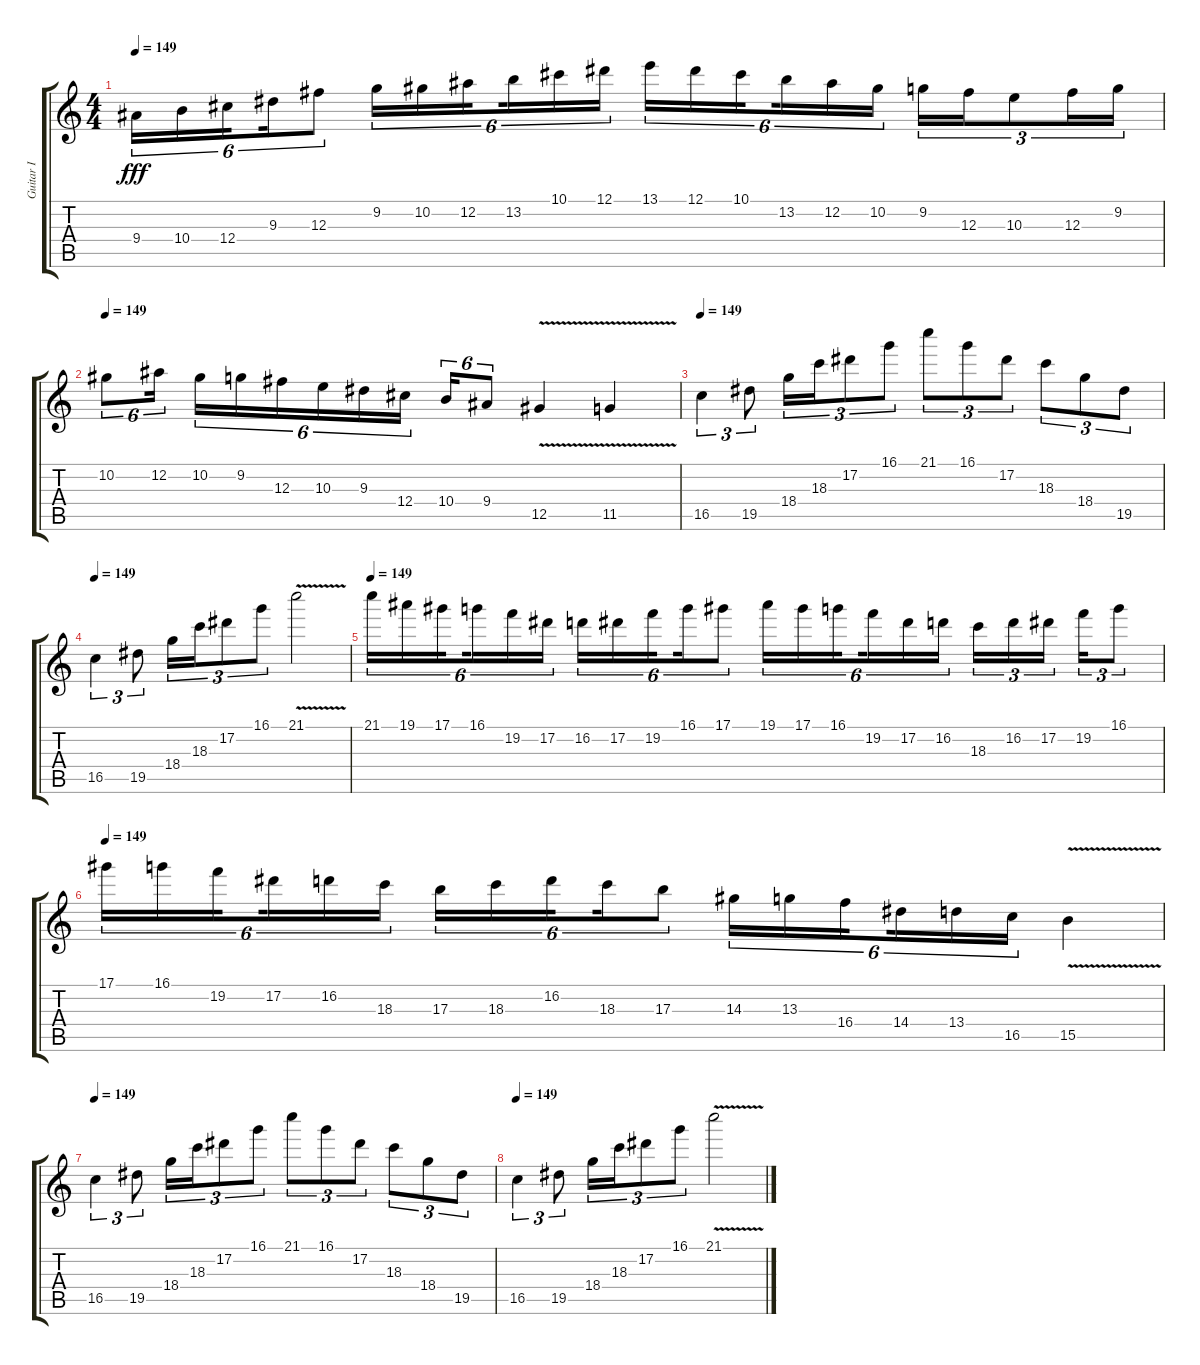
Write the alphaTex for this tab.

\track ("Guitar I" "Guitar I") {instrument overdrivenguitar}
\staff {score tabs}
\tuning (Eb4 Bb3 Gb3 Db3 Ab2 Eb2) {hide}
\ts (4 4)
\tempo 149
\clef g2
\ks c
9.4.16{tu (6 4) dy fff} 10.4.16{tu (6 4)} 12.4.16{tu (6 4) beam splitsecondary} 9.3.16{tu (6 4)} 12.3.8{tu (6 4)} 9.2.16{tu (6 4)} 10.2.16{tu (6 4)} 12.2.16{tu (6 4) beam splitsecondary} 13.2.16{tu (6 4)} 10.1.16{tu (6 4)} 12.1.16{tu (6 4)} 13.1.16{tu (6 4)} 12.1.16{tu (6 4)} 10.1.16{tu (6 4) beam splitsecondary} 13.2.16{tu (6 4)} 12.2.16{tu (6 4)} 10.2.16{tu (6 4)} 9.2.16{tu (3 2)} 12.3.16{tu (3 2)} 10.3.8{tu (3 2)} 12.3.16{tu (3 2)} 9.2.16{tu (3 2)} |
\tempo 149
10.2.8{tu (6 4)} 12.2.16{tu (6 4) beam splitsecondary} 10.2.16{tu (6 4)} 9.2.16{tu (6 4)} 12.3.16{tu (6 4)} 10.3.16{tu (6 4)} 9.3.16{tu (6 4)} 12.4.16{tu (6 4) beam splitsecondary} 10.4.16{tu (6 4)} 9.4.8{tu (6 4)} 12.5{v}.4 11.5{v}.4 |
\tempo 149
16.5.4{tu (3 2)} 19.5.8{tu (3 2)} 18.4.16{tu (3 2)} 18.3.16{tu (3 2)} 17.2.8{tu (3 2)} 16.1.8{tu (3 2)} 21.1.8{tu (3 2)} 16.1.8{tu (3 2)} 17.2.8{tu (3 2)} 18.3.8{tu (3 2)} 18.4.8{tu (3 2)} 19.5.8{tu (3 2)} |
\tempo 149
16.5.4{tu (3 2)} 19.5.8{tu (3 2)} 18.4.16{tu (3 2)} 18.3.16{tu (3 2)} 17.2.8{tu (3 2)} 16.1.8{tu (3 2)} 21.1{v}.2 |
\tempo 149
21.1.16{tu (6 4)} 19.1.16{tu (6 4)} 17.1.16{tu (6 4) beam splitsecondary} 16.1.16{tu (6 4)} 19.2.16{tu (6 4)} 17.2.16{tu (6 4)} 16.2.16{tu (6 4)} 17.2.16{tu (6 4)} 19.2.16{tu (6 4) beam splitsecondary} 16.1.16{tu (6 4)} 17.1.8{tu (6 4)} 19.1.16{tu (6 4)} 17.1.16{tu (6 4)} 16.1.16{tu (6 4) beam splitsecondary} 19.2.16{tu (6 4)} 17.2.16{tu (6 4)} 16.2.16{tu (6 4)} 18.3.16{tu (3 2)} 16.2.16{tu (3 2)} 17.2.16{tu (3 2) beam splitsecondary} 19.2.16{tu (3 2)} 16.1.8{tu (3 2)} |
\tempo 149
17.1.16{tu (6 4)} 16.1.16{tu (6 4)} 19.2.16{tu (6 4) beam splitsecondary} 17.2.16{tu (6 4)} 16.2.16{tu (6 4)} 18.3.16{tu (6 4)} 17.3.16{tu (6 4)} 18.3.16{tu (6 4)} 16.2.16{tu (6 4) beam splitsecondary} 18.3.16{tu (6 4)} 17.3.8{tu (6 4)} 14.3.16{tu (6 4)} 13.3.16{tu (6 4)} 16.4.16{tu (6 4) beam splitsecondary} 14.4.16{tu (6 4)} 13.4.16{tu (6 4)} 16.5.16{tu (6 4)} 15.5{v}.4 |
\tempo 149
16.5.4{tu (3 2)} 19.5.8{tu (3 2)} 18.4.16{tu (3 2)} 18.3.16{tu (3 2)} 17.2.8{tu (3 2)} 16.1.8{tu (3 2)} 21.1.8{tu (3 2)} 16.1.8{tu (3 2)} 17.2.8{tu (3 2)} 18.3.8{tu (3 2)} 18.4.8{tu (3 2)} 19.5.8{tu (3 2)} |
\tempo 149
16.5.4{tu (3 2)} 19.5.8{tu (3 2)} 18.4.16{tu (3 2)} 18.3.16{tu (3 2)} 17.2.8{tu (3 2)} 16.1.8{tu (3 2)} 21.1{v}.2
